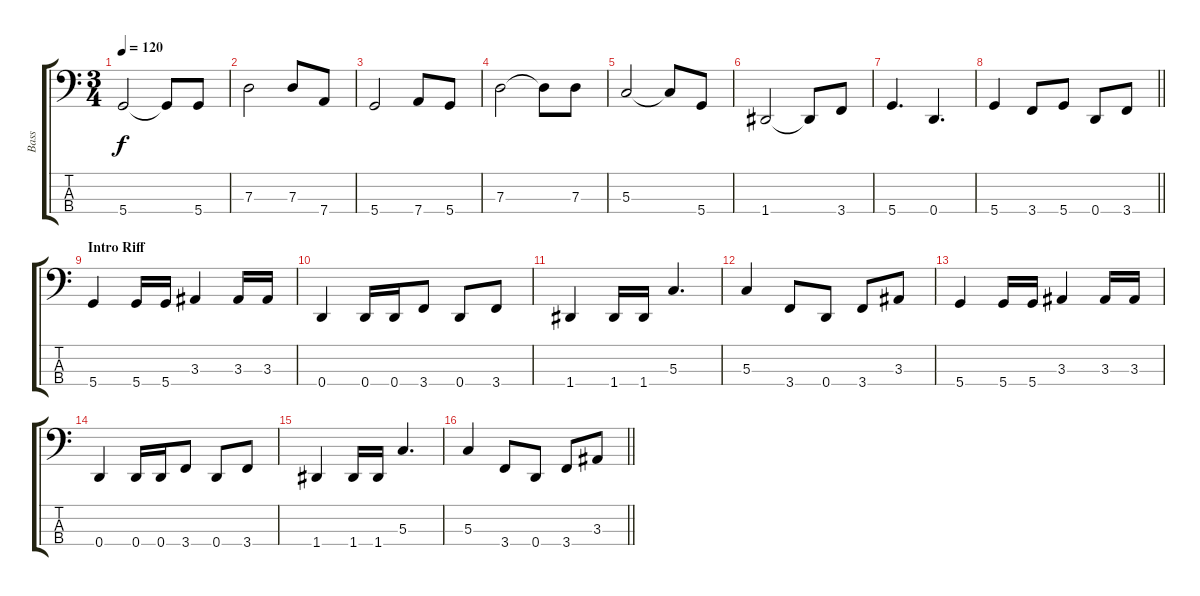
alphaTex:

\track ("Bass" "Bass") {instrument electricbassfinger}
\staff {score tabs}
\tuning (F2 C2 G1 D1) {hide}
\ts (3 4)
\tempo 120
\clef f4
\ks c
5.4.2{dy f} 5.4{t}.8 5.4.8 |
7.3.2 7.3.8 7.4.8 |
5.4.2 7.4.8 5.4.8 |
7.3.2 7.3{t}.8 7.3.8 |
5.3.2 5.3{t}.8 5.4.8 |
1.4.2 1.4{t}.8 3.4.8 |
5.4.4{d} 0.4.4{d} |
\barLineRight lightlight
5.4.4 3.4.8 5.4.8 0.4.8 3.4.8 |
\section ("" "Intro Riff")
5.4.4 5.4.16 5.4.16 3.3.4 3.3.16 3.3.16 |
0.4.4 0.4.16 0.4.16 3.4.8 0.4.8 3.4.8 |
1.4.4 1.4.16 1.4.16 5.3.4{d} |
5.3.4 3.4.8 0.4.8 3.4.8 3.3.8 |
5.4.4 5.4.16 5.4.16 3.3.4 3.3.16 3.3.16 |
0.4.4 0.4.16 0.4.16 3.4.8 0.4.8 3.4.8 |
1.4.4 1.4.16 1.4.16 5.3.4{d} |
\barLineRight lightlight
5.3.4 3.4.8 0.4.8 3.4.8 3.3.8
